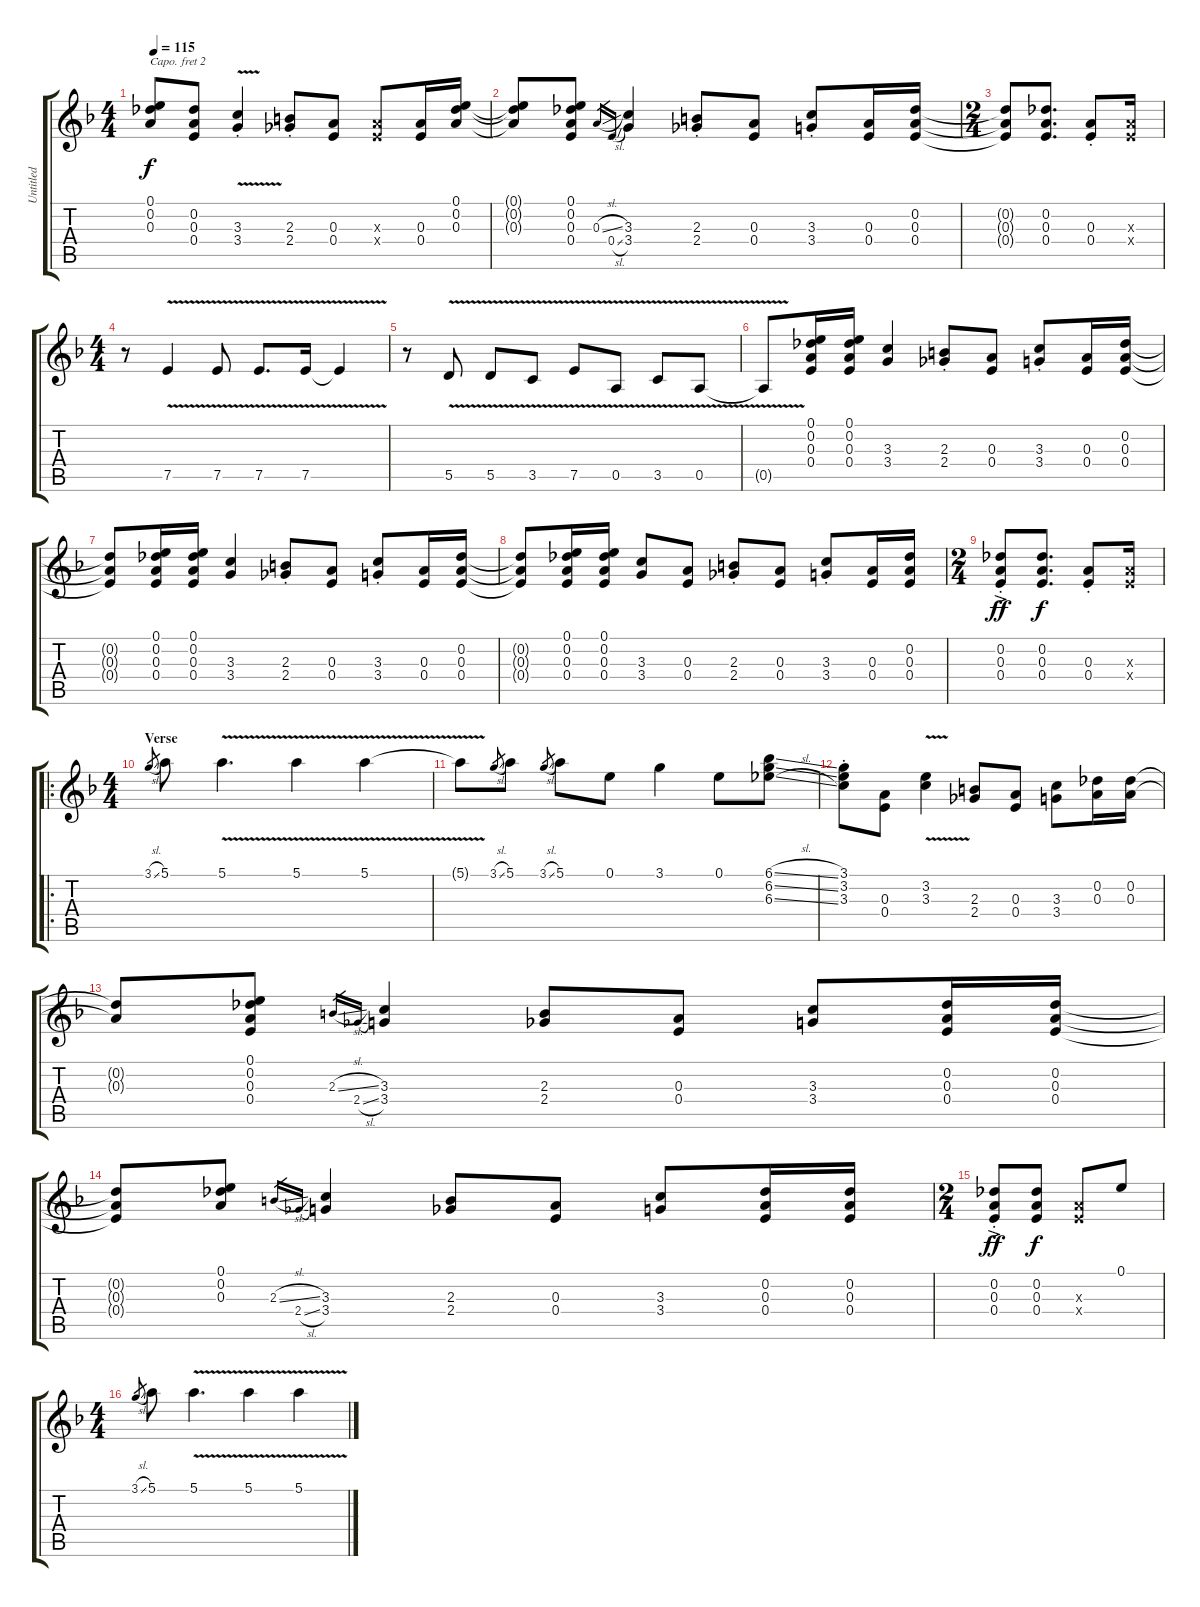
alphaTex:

\track ("Untitled" "Untitled") {instrument acousticguitarsteel}
\staff {score tabs}
\capo 2
\tuning (D4 B3 G3 D3 G2 D2) {hide}
\ts (4 4)
\tempo 115
\clef g2
\ks f
(0.1{t} 0.2{t} 0.3{t}).8{dy f} (0.2 0.3 0.4).8 (3.3{v st} 3.4{v st}).4 (2.3{st} 2.4{st}).8 (0.3 0.4).8 (0.3{x} 0.4{x}).8 (0.3 0.4).16 (0.1 0.2 0.3).16 |
(0.1{t} 0.2{t} 0.3{t}).8 (0.1 0.2 0.3 0.4).8 0.3{sl}.16{gr} 0.4{sl}.16{gr} (3.3 3.4).4 (2.3{st} 2.4{st}).8 (0.3 0.4).8 (3.3{st} 3.4{st}).8 (0.3 0.4).16 (0.2 0.3 0.4).16 |
\ts (2 4)
(0.2{t} 0.3{t} 0.4{t}).8 (0.2 0.3 0.4).8{d} (0.3{st} 0.4{st}).8 (0.3{x} 0.4{x}).16 |
\ts (4 4)
r.8 7.5{v}.4 7.5{v}.8 7.5{v}.8{d} 7.5{v}.16 7.5{v t}.4 |
r.8 5.5{v}.8 5.5{v}.8 3.5{v}.8 7.5{v}.8 0.5{v}.8 3.5{v}.8 0.5{v}.8 |
0.5{t}.8 (0.1 0.2 0.3 0.4).16 (0.1 0.2 0.3 0.4).16 (3.3 3.4).4 (2.3{st} 2.4{st}).8 (0.3 0.4).8 (3.3{st} 3.4{st}).8 (0.3 0.4).16 (0.2 0.3 0.4).16 |
(0.2{t} 0.3{t} 0.4{t}).8 (0.1 0.2 0.3 0.4).16 (0.1 0.2 0.3 0.4).16 (3.3 3.4).4 (2.3{st} 2.4{st}).8 (0.3 0.4).8 (3.3{st} 3.4{st}).8 (0.3 0.4).16 (0.2 0.3 0.4).16 |
(0.2{t} 0.3{t} 0.4{t}).8 (0.1 0.2 0.3 0.4).16 (0.1 0.2 0.3 0.4).16 (3.3 3.4).8 (0.3 0.4).8 (2.3{st} 2.4{st}).8 (0.3 0.4).8 (3.3{st} 3.4{st}).8 (0.3 0.4).16 (0.2 0.3 0.4).16 |
\ts (2 4)
(0.2{ac st} 0.3{ac st} 0.4{ac st}).8{dy ff} (0.2 0.3 0.4).8{d dy f} (0.3{st} 0.4{st}).8 (0.3{x} 0.4{x}).16 |
\ro
\ts (4 4)
\section ("" "Verse")
3.1{sl}.8{gr} 5.1.8 5.1{v}.4{d} 5.1{v}.4 5.1{v}.4 |
5.1{v t}.8 3.1{sl}.8{gr} 5.1.8 3.1{sl}.8{gr} 5.1.8 0.1.8 3.1.4 0.1.8 (6.1{sl} 6.2{sl} 6.3{sl}).8 |
(3.1{st} 3.2{st} 3.3{st}).8 (0.3 0.4).8 (3.2{v} 3.3{v}).4 (2.3 2.4).8 (0.3 0.4).8 (3.3 3.4).8 (0.2 0.3).16 (0.2 0.3).16 |
(0.2{t} 0.3{t}).8 (0.1 0.2 0.3 0.4).8 2.3{sl}.16{gr} 2.4{sl}.16{gr} (3.3 3.4).4 (2.3 2.4).8 (0.3 0.4).8 (3.3 3.4).8 (0.2 0.3 0.4).16 (0.2 0.3 0.4).16 |
(0.2{t} 0.3{t} 0.4{t}).8 (0.1 0.2 0.3).8 2.3{sl}.16{gr} 2.4{sl}.16{gr} (3.3 3.4).4 (2.3 2.4).8 (0.3 0.4).8 (3.3 3.4).8 (0.2 0.3 0.4).16 (0.2 0.3 0.4).16 |
\ts (2 4)
(0.2{ac st} 0.3{ac st} 0.4{ac st}).8{dy ff} (0.2 0.3 0.4).8{dy f} (0.3{x} 0.4{x}).8 0.1.8 |
\ts (4 4)
3.1{sl}.8{gr} 5.1.8 5.1{v}.4{d} 5.1{v}.4 5.1{v}.4
